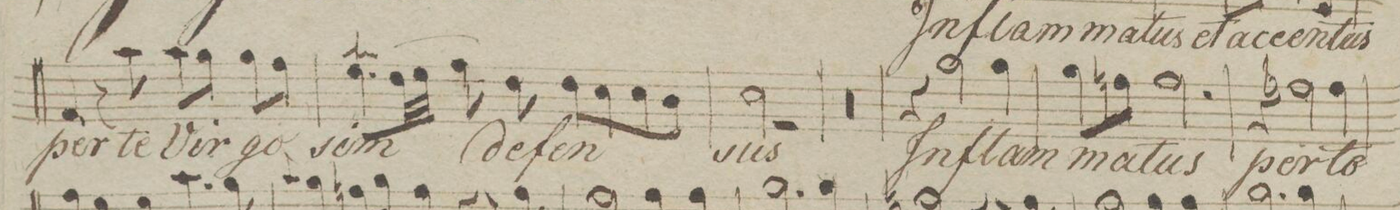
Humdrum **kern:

**kern	**text	**dynam
*I"Tenor.	*	*
*clefC4	*	*
*k[b-e-]	*	*
*met(c)	*	*
*M4/4	*	*
4E-/	per	.
8r	.	.
8g\	te	.
8g\L	Vir-	.
8f\J	.	.
8f\L	-go	.
8e-\J	.	.
=24	=24	=24
8.d\tL	sim	.
*32\right	*	*
(32c\	.	.
32d\J	.	.
8e-\)	.	.
8c\	de-	.
8c\L	-fen-	.
8B-\	.	.
8B-\	.	.
8A\J	.	.
=25	=25	=25
*2\right	*	*
2B-\	-sus	.
2r	.	.
=26	=26	=26
00r	.	.
=27	=27	=27
=28	=28	=28
=29	=29	=29
=30	=30	=30
4r	.	.
2f\	In-	.
4f\	-flam-	.
=31	=31	=31
8f\L	-ma-	.
8en\J	.	.
2.e\	-tus	.
=32	=32	=32
4r	.	.
2e-X\	per	.
4e-\	te	.
=33	=33	=33
*-	*-	*-
